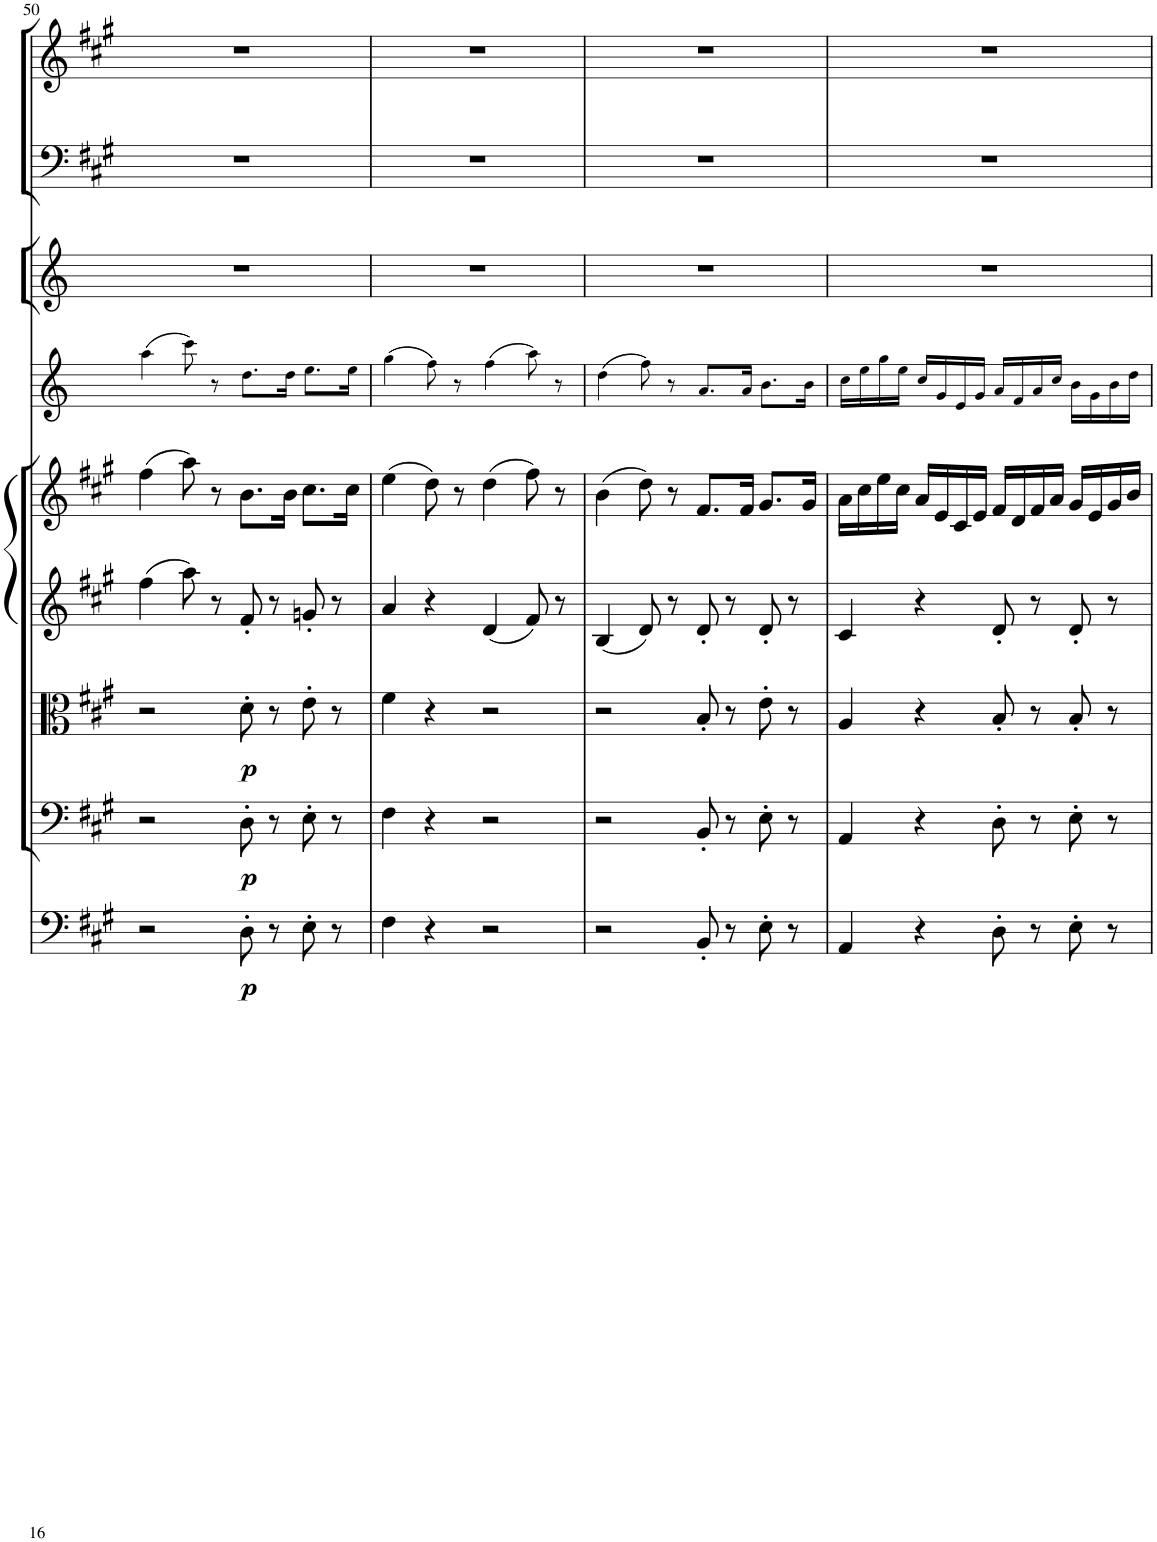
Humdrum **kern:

**kern	**dynam	**kern	**dynam	**kern	**dynam	**kern	**kern	**kern	**kern	**kern	**kern
*part9	*part9	*part8	*part8	*part7	*part7	*part6	*part5	*part4	*part3	*part2	*part1
*staff9	*staff9	*staff8	*staff8	*staff7	*staff7	*staff6	*staff5	*staff4	*staff3	*staff2	*staff1
*I"Contrabasses	*	*I"Violoncello e Basso	*	*I"Viola I, II	*	*I"Violino II	*I"Violino I	*I"Clarinetto principale in La/A	*I"Corno I, II in La/A	*I"Fagotto I, II	*I"Flauto I, II
*I'Cb	*	*	*	*	*	*	*	*I'Cl	*	*	*I'Fl
!!LO:PB:g=z
*clefF4	*	*clefF4	*	*clefC3	*	*clefG2	*clefG2	*clefG2	*clefG2	*clefF4	*clefG2
*Trd7c12	*	*	*	*	*	*	*	*Trd2c3	*Trd2c3	*	*
*k[f#c#g#]	*	*k[f#c#g#]	*	*k[f#c#g#]	*	*k[f#c#g#]	*k[f#c#g#]	*k[]	*k[]	*k[f#c#g#]	*k[f#c#g#]
*M4/4	*	*M4/4	*	*M4/4	*	*M4/4	*M4/4	*M4/4	*M4/4	*M4/4	*M4/4
*met(c)	*	*met(c)	*	*met(c)	*	*met(c)	*met(c)	*met(c)	*met(c)	*met(c)	*met(c)
=50	=50	=50	=50	=50	=50	=50	=50	=50	=50	=50	=50
2r	.	2r	.	2r	.	(4ff#\	(4ff#\	(4aa\	1r	1r	1r
.	.	.	.	.	.	8aa\)	8aa\)	8ccc\)	.	.	.
.	.	.	.	.	.	8r	8r	8r	.	.	.
!	!LO:DY:b	!	!LO:DY:b	!	!LO:DY:b	!	!	!	!	!	!
8D'\	p	8D'\	p	8d'\	p	8f#'/	8.b\L	8.dd\L	.	.	.
8r	.	8r	.	8r	.	8r	.	.	.	.	.
.	.	.	.	.	.	.	16b\Jk	16dd\Jk	.	.	.
8E'\	.	8E'\	.	8e'\	.	8gn'/	8.cc#\L	8.ee\L	.	.	.
8r	.	8r	.	8r	.	8r	.	.	.	.	.
.	.	.	.	.	.	.	16cc#\Jk	16ee\Jk	.	.	.
=51	=51	=51	=51	=51	=51	=51	=51	=51	=51	=51	=51
4F#\	.	4F#\	.	4f#\	.	4a/	(4ee\	(4gg\	1r	1r	1r
4r	.	4r	.	4r	.	4r	8dd\)	8ff\)	.	.	.
.	.	.	.	.	.	.	8r	8r	.	.	.
2r	.	2r	.	2r	.	(4d/	(4dd\	(4ff\	.	.	.
.	.	.	.	.	.	8f#/)	8ff#\)	8aa\)	.	.	.
.	.	.	.	.	.	8r	8r	8r	.	.	.
=52	=52	=52	=52	=52	=52	=52	=52	=52	=52	=52	=52
2r	.	2r	.	2r	.	(4B/	(4b\	(4dd\	1r	1r	1r
.	.	.	.	.	.	8d/)	8dd\)	8ff\)	.	.	.
.	.	.	.	.	.	8r	8r	8r	.	.	.
8BB'/	.	8BB'/	.	8B'/	.	8d'/	8.f#/L	8.a/L	.	.	.
8r	.	8r	.	8r	.	8r	.	.	.	.	.
.	.	.	.	.	.	.	16f#/Jk	16a/Jk	.	.	.
8E'\	.	8E'\	.	8e'\	.	8d'/	8.g#/L	8.b\L	.	.	.
8r	.	8r	.	8r	.	8r	.	.	.	.	.
.	.	.	.	.	.	.	16g#/Jk	16b\Jk	.	.	.
=53	=53	=53	=53	=53	=53	=53	=53	=53	=53	=53	=53
4AA/	.	4AA/	.	4A/	.	4c#/	16a\LL	16cc\LL	1r	1r	1r
.	.	.	.	.	.	.	16cc#\	16ee\	.	.	.
.	.	.	.	.	.	.	16ee\	16gg\	.	.	.
.	.	.	.	.	.	.	16cc#\JJ	16ee\JJ	.	.	.
4r	.	4r	.	4r	.	4r	16a/LL	16cc/LL	.	.	.
.	.	.	.	.	.	.	16e/	16g/	.	.	.
.	.	.	.	.	.	.	16c#/	16e/	.	.	.
.	.	.	.	.	.	.	16e/JJ	16g/JJ	.	.	.
8D'\	.	8D'\	.	8B'/	.	8d'/	16f#/LL	16a/LL	.	.	.
.	.	.	.	.	.	.	16d/	16f/	.	.	.
8r	.	8r	.	8r	.	8r	16f#/	16a/	.	.	.
.	.	.	.	.	.	.	16a/JJ	16cc/JJ	.	.	.
8E'\	.	8E'\	.	8B'/	.	8d'/	16g#/LL	16b\LL	.	.	.
.	.	.	.	.	.	.	16e/	16g\	.	.	.
8r	.	8r	.	8r	.	8r	16g#/	16b\	.	.	.
.	.	.	.	.	.	.	16b/JJ	16dd\JJ	.	.	.
=	=	=	=	=	=	=	=	=	=	=	=
*-	*-	*-	*-	*-	*-	*-	*-	*-	*-	*-	*-
